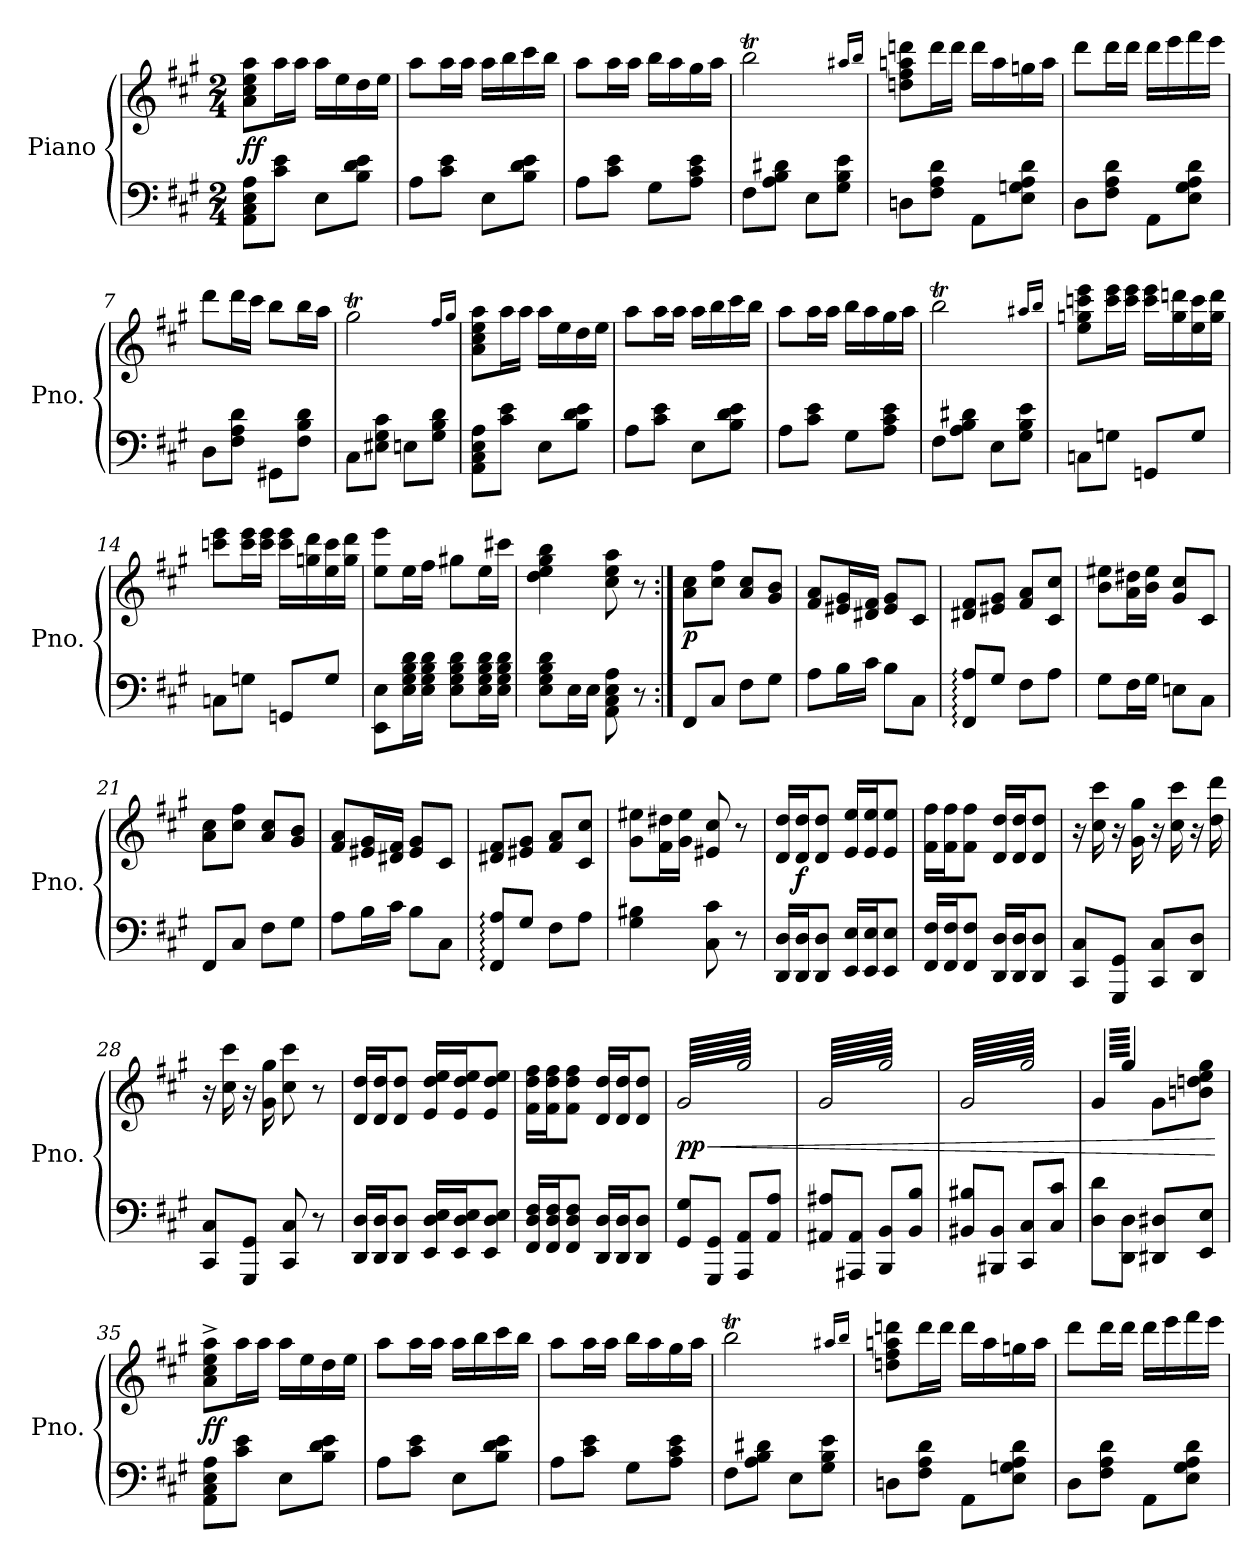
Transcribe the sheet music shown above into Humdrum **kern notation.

**kern	**kern	**dynam
*part1	*part1	*part1
*staff2	*staff1	*staff1/2
*I"Piano	*	*
*I'Pno.	*	*
*clefF4	*clefG2	*
*k[f#c#g#]	*k[f#c#g#]	*
*M2/4	*M2/4	*
*MM116	*MM116	*
=1	=1	=1
!	!	!LO:DY:b
8AA\ 8C#\ 8E\ 8A\L	8a\ 8cc#\ 8ee\ 8aa\L	ff
8c#\ 8e\J	16aa\L	.
.	16aa\JJ	.
8E\L	16aa\LL	.
.	16ee\	.
8B\ 8d\ 8e\J	16dd\	.
.	16ee\JJ	.
=2	=2	=2
8A\L	8aa\L	.
8c#\ 8e\J	16aa\L	.
.	16aa\JJ	.
8E\L	16aa\LL	.
.	16bb\	.
8B\ 8d\ 8e\J	16ccc#\	.
.	16bb\JJ	.
=3	=3	=3
8A\L	8aa\L	.
8c#\ 8e\J	16aa\L	.
.	16aa\JJ	.
8G#\L	16bb\LL	.
.	16aa\	.
8A\ 8c#\ 8e\J	16gg#\	.
.	16aa\JJ	.
=4	=4	=4
8F#\L	2bbT\	.
8A\ 8B\ 8d#X\J	.	.
8E\L	.	.
8G#\ 8B\ 8e\J	.	.
.	16qaa#X/LL	.
.	16qbb/JJ	.
!!LO:LB:g=z
=5	=5	=5
8Dn\L	8ddn\ 8ff#\ 8aan\ 8dddn\L	.
8F#\ 8A\ 8d\J	16ddd\L	.
.	16ddd\JJ	.
8AA\L	16ddd\LL	.
.	16aa\	.
8E\ 8Gn\ 8A\ 8d\J	16ggn\	.
.	16aa\JJ	.
=6	=6	=6
8D\L	8ddd\L	.
8F#\ 8A\ 8d\J	16ddd\L	.
.	16ddd\JJ	.
8AA\L	16ddd\LL	.
.	16eee\	.
8E\ 8G#\ 8A\ 8d\J	16fff#\	.
.	16eee\JJ	.
=7	=7	=7
8D\L	8ddd\L	.
8F#\ 8A\ 8d\J	16ddd\L	.
.	16ccc#\JJ	.
8GG#X\L	8bb\L	.
8F#\ 8B\ 8d\J	16bb\L	.
.	16aa\JJ	.
=8	=8	=8
8C#\L	2gg#t\	.
8E#X\ 8G#\ 8c#\J	.	.
8En\L	.	.
8G#\ 8B\ 8d\J	.	.
.	16qff#/LL	.
.	16qgg#/JJ	.
!!LO:LB:g=z
=9	=9	=9
8AA\ 8C#\ 8E\ 8A\L	8a\ 8cc#\ 8ee\ 8aa\L	.
8c#\ 8e\J	16aa\L	.
.	16aa\JJ	.
8E\L	16aa\LL	.
.	16ee\	.
8B\ 8d\ 8e\J	16dd\	.
.	16ee\JJ	.
=10	=10	=10
8A\L	8aa\L	.
8c#\ 8e\J	16aa\L	.
.	16aa\JJ	.
8E\L	16aa\LL	.
.	16bb\	.
8B\ 8d\ 8e\J	16ccc#\	.
.	16bb\JJ	.
=11	=11	=11
8A\L	8aa\L	.
8c#\ 8e\J	16aa\L	.
.	16aa\JJ	.
8G#\L	16bb\LL	.
.	16aa\	.
8A\ 8c#\ 8e\J	16gg#\	.
.	16aa\JJ	.
=12	=12	=12
8F#\L	2bbT\	.
8A\ 8B\ 8d#X\J	.	.
8E\L	.	.
8G#\ 8B\ 8e\J	.	.
.	16qaa#X/LL	.
.	16qbb/JJ	.
!!LO:LB:g=z
=13	=13	=13
8Cn\L	8ee\ 8ggn\ 8cccn\ 8eee\L	.
8Gn\J	16ccc\ 16eee\L	.
.	16ccc\ 16eee\JJ	.
8GGn/L	16ccc\ 16eee\LL	.
.	16gg\ 16dddn\	.
8G/J	16ee\ 16ccc\	.
.	16gg\ 16ddd\JJ	.
=14	=14	=14
8Cn\L	8cccn\ 8eee\L	.
8Gn\J	16ccc\ 16eee\L	.
.	16ccc\ 16eee\JJ	.
8GGn/L	16ccc\ 16eee\LL	.
.	16ggn\ 16ddd\	.
8G/J	16ee\ 16ccc\	.
.	16gg\ 16ddd\JJ	.
=15	=15	=15
8EE\ 8E\L	8ee\ 8eee\L	.
16E\ 16G#\ 16B\ 16d\L	16ee\L	.
16E\ 16G#\ 16B\ 16d\JJ	16ff#\JJ	.
8E\ 8G#\ 8B\ 8d\L	8gg#X\L	.
16E\ 16G#\ 16B\ 16d\L	16ee\L	.
16E\ 16G#\ 16B\ 16d\JJ	16ccc#X\JJ	.
=16	=16	=16
8E\ 8G#\ 8B\ 8d\L	4dd\ 4ee\ 4gg#\ 4bb\	.
16E\L	.	.
16E\JJ	.	.
8AA\ 8C#\ 8E\ 8A\	8cc#\ 8ee\ 8aa\	.
8r	8r	.
=17:|!	=17:|!	=17:|!
!	!	!LO:DY:b
8FF#/L	8a\ 8cc#\L	p
8C#/J	8cc#\ 8ff#\J	.
8F#\L	8a/ 8cc#/L	.
8G#\J	8g#/ 8b/J	.
!!LO:LB:g=z
=18	=18	=18
8A\L	8f#/ 8a/L	.
16B\L	16e#X/ 16g#/L	.
16c#\JJ	16d#X/ 16f#/JJ	.
8B\L	8e#/ 8g#/L	.
8C#\J	8c#/J	.
=19	=19	=19
8FF#/: 8A/:L	8d#X/ 8f#/L	.
8G#/J	8e#X/ 8g#/J	.
8F#\L	8f#/ 8a/L	.
8A\J	8c#/ 8cc#/J	.
=20	=20	=20
8G#\L	8b\ 8ee#X\L	.
16F#\L	16a\ 16dd#X\L	.
16G#\JJ	16b\ 16ee#\JJ	.
8En\L	8g#/ 8cc#/L	.
8C#\J	8c#/J	.
=21	=21	=21
8FF#/L	8a\ 8cc#\L	.
8C#/J	8cc#\ 8ff#\J	.
8F#\L	8a/ 8cc#/L	.
8G#\J	8g#/ 8b/J	.
=22	=22	=22
8A\L	8f#/ 8a/L	.
16B\L	16e#X/ 16g#/L	.
16c#\JJ	16d#X/ 16f#/JJ	.
8B\L	8e#/ 8g#/L	.
8C#\J	8c#/J	.
=23	=23	=23
8FF#/: 8A/:L	8d#X/ 8f#/L	.
8G#/J	8e#X/ 8g#/J	.
8F#\L	8f#/ 8a/L	.
8A\J	8c#/ 8cc#/J	.
!!LO:PB:g=z
=24	=24	=24
4G#\ 4B#X\	8g#\ 8ee#X\L	.
.	16f#\ 16dd#X\L	.
.	16g#\ 16ee#\JJ	.
8C#\ 8c#\	8e#X/ 8cc#/	.
8r	8r	.
=25	=25	=25
16DD/ 16D/LL	16d/ 16dd/LL	.
!	!	!LO:DY:b
16DD/ 16D/J	16d/ 16dd/J	f
8DD/ 8D/J	8d/ 8dd/J	.
16EE/ 16E/LL	16e/ 16ee/LL	.
16EE/ 16E/J	16e/ 16ee/J	.
8EE/ 8E/J	8e/ 8ee/J	.
=26	=26	=26
16FF#/ 16F#/LL	16f#\ 16ff#\LL	.
16FF#/ 16F#/J	16f#\ 16ff#\J	.
8FF#/ 8F#/J	8f#\ 8ff#\J	.
16DD/ 16D/LL	16d/ 16dd/LL	.
16DD/ 16D/J	16d/ 16dd/J	.
8DD/ 8D/J	8d/ 8dd/J	.
=27	=27	=27
8CC#/ 8C#/L	16r	.
.	16cc#\ 16ccc#\	.
8GGG#/ 8GG#/J	16r	.
.	16g#\ 16gg#\	.
8CC#/ 8C#/L	16r	.
.	16cc#\ 16ccc#\	.
8DD/ 8D/J	16r	.
.	16dd\ 16ddd\	.
=28	=28	=28
8CC#/ 8C#/L	16r	.
.	16cc#\ 16ccc#\	.
8GGG#/ 8GG#/J	16r	.
.	16g#\ 16gg#\	.
8CC#/ 8C#/	8cc#\ 8ccc#\	.
8r	8r	.
!!LO:LB:g=z
=29	=29	=29
16DD/ 16D/LL	16d/ 16dd/LL	.
16DD/ 16D/J	16d/ 16dd/J	.
8DD/ 8D/J	8d/ 8dd/J	.
16EE/ 16D/ 16E/LL	16e/ 16dd/ 16ee/LL	.
16EE/ 16D/ 16E/J	16e/ 16dd/ 16ee/J	.
8EE/ 8D/ 8E/J	8e/ 8dd/ 8ee/J	.
=30	=30	=30
16FF#/ 16D/ 16F#/LL	16f#\ 16dd\ 16ff#\LL	.
16FF#/ 16D/ 16F#/J	16f#\ 16dd\ 16ff#\J	.
8FF#/ 8D/ 8F#/J	8f#\ 8dd\ 8ff#\J	.
16DD/ 16D/LL	16d/ 16dd/LL	.
16DD/ 16D/J	16d/ 16dd/J	.
8DD/ 8D/J	8d/ 8dd/J	.
=31	=31	=31
!	!	!LO:HP:b
!	!	!LO:DY:n=1:b
*	*tremolo	*
8GG#/ 8G#/L	64g#/LLLL	< pp
.	64gg#\	.
.	64g#/	.
.	64gg#\	.
.	64g#/	.
.	64gg#\	.
.	64g#/	.
.	64gg#\	.
8GGG#/ 8GG#/J	64g#/	.
.	64gg#\	.
.	64g#/	.
.	64gg#\	.
.	64g#/	.
.	64gg#\	.
.	64g#/	.
.	64gg#\	.
8AAA/ 8AA/L	64g#/	.
.	64gg#\	.
.	64g#/	.
.	64gg#\	.
.	64g#/	.
.	64gg#\	.
.	64g#/	.
.	64gg#\	.
8AA/ 8A/J	64g#/	.
.	64gg#\	.
.	64g#/	.
.	64gg#\	.
.	64g#/	.
.	64gg#\	.
.	64g#/	.
.	64gg#\JJJJ	.
=32	=32	=32
8AA#X/ 8A#X/L	64g#/LLLL	.
.	64gg#\	.
.	64g#/	.
.	64gg#\	.
.	64g#/	.
.	64gg#\	.
.	64g#/	.
.	64gg#\	.
8AAA#X/ 8AA#/J	64g#/	.
.	64gg#\	.
.	64g#/	.
.	64gg#\	.
.	64g#/	.
.	64gg#\	.
.	64g#/	.
.	64gg#\	.
8BBB/ 8BB/L	64g#/	.
.	64gg#\	.
.	64g#/	.
.	64gg#\	.
.	64g#/	.
.	64gg#\	.
.	64g#/	.
.	64gg#\	.
8BB/ 8B/J	64g#/	.
.	64gg#\	.
.	64g#/	.
.	64gg#\	.
.	64g#/	.
.	64gg#\	.
.	64g#/	.
.	64gg#\JJJJ	.
=33	=33	=33
8BB#X/ 8B#X/L	64g#/LLLL	.
.	64gg#\	.
.	64g#/	.
.	64gg#\	.
.	64g#/	.
.	64gg#\	.
.	64g#/	.
.	64gg#\	.
8BBB#X/ 8BB#/J	64g#/	.
.	64gg#\	.
.	64g#/	.
.	64gg#\	.
.	64g#/	.
.	64gg#\	.
.	64g#/	.
.	64gg#\	.
8CC#/ 8C#/L	64g#/	.
.	64gg#\	.
.	64g#/	.
.	64gg#\	.
.	64g#/	.
.	64gg#\	.
.	64g#/	.
.	64gg#\	.
8C#/ 8c#/J	64g#/	.
.	64gg#\	.
.	64g#/	.
.	64gg#\	.
.	64g#/	.
.	64gg#\	.
.	64g#/	.
.	64gg#\JJJJ	.
!!LO:LB:g=z
=34	=34	=34
8D\ 8d\L	64g#/LLLL	.
.	64gg#\	.
.	64g#/	.
.	64gg#\	.
.	64g#/	.
.	64gg#\	.
.	64g#/	.
.	64gg#\	.
8DD\ 8D\J	64g#/	.
.	64gg#\	.
.	64g#/	.
.	64gg#\	.
.	64g#/	.
.	64gg#\	.
.	64g#/	.
.	64gg#\JJJJ	.
*	*Xtremolo	*
8DD#X/ 8D#X/L	8g#\L	.
.	.	.
.	.	.
.	.	.
.	.	.
.	.	.
.	.	.
.	.	.
8EE/ 8E/J	8bn\ 8ddn\ 8ee\ 8gg#\J	.
.	.	[
=35	=35	=35
!	!	!LO:DY:b
8AA\ 8C#\ 8E\ 8A\L	8a\^ 8cc#\^ 8ee\^ 8aa\^L	ff
8c#\ 8e\J	16aa\L	.
.	16aa\JJ	.
8E\L	16aa\LL	.
.	16ee\	.
8B\ 8d\ 8e\J	16dd\	.
.	16ee\JJ	.
=36	=36	=36
8A\L	8aa\L	.
8c#\ 8e\J	16aa\L	.
.	16aa\JJ	.
8E\L	16aa\LL	.
.	16bb\	.
8B\ 8d\ 8e\J	16ccc#\	.
.	16bb\JJ	.
=37	=37	=37
8A\L	8aa\L	.
8c#\ 8e\J	16aa\L	.
.	16aa\JJ	.
8G#\L	16bb\LL	.
.	16aa\	.
8A\ 8c#\ 8e\J	16gg#\	.
.	16aa\JJ	.
=38	=38	=38
8F#\L	2bbT\	.
8A\ 8B\ 8d#X\J	.	.
8E\L	.	.
8G#\ 8B\ 8e\J	.	.
.	16qaa#X/LL	.
.	16qbb/JJ	.
!!LO:LB:g=z
=39	=39	=39
8Dn\L	8ddn\ 8ff#\ 8aan\ 8dddn\L	.
8F#\ 8A\ 8d\J	16ddd\L	.
.	16ddd\JJ	.
8AA\L	16ddd\LL	.
.	16aa\	.
8E\ 8Gn\ 8A\ 8d\J	16ggn\	.
.	16aa\JJ	.
=40	=40	=40
8D\L	8ddd\L	.
8F#\ 8A\ 8d\J	16ddd\L	.
.	16ddd\JJ	.
8AA\L	16ddd\LL	.
.	16eee\	.
8E\ 8G#\ 8A\ 8d\J	16fff#\	.
.	16eee\JJ	.
=	=	=
*-	*-	*-
